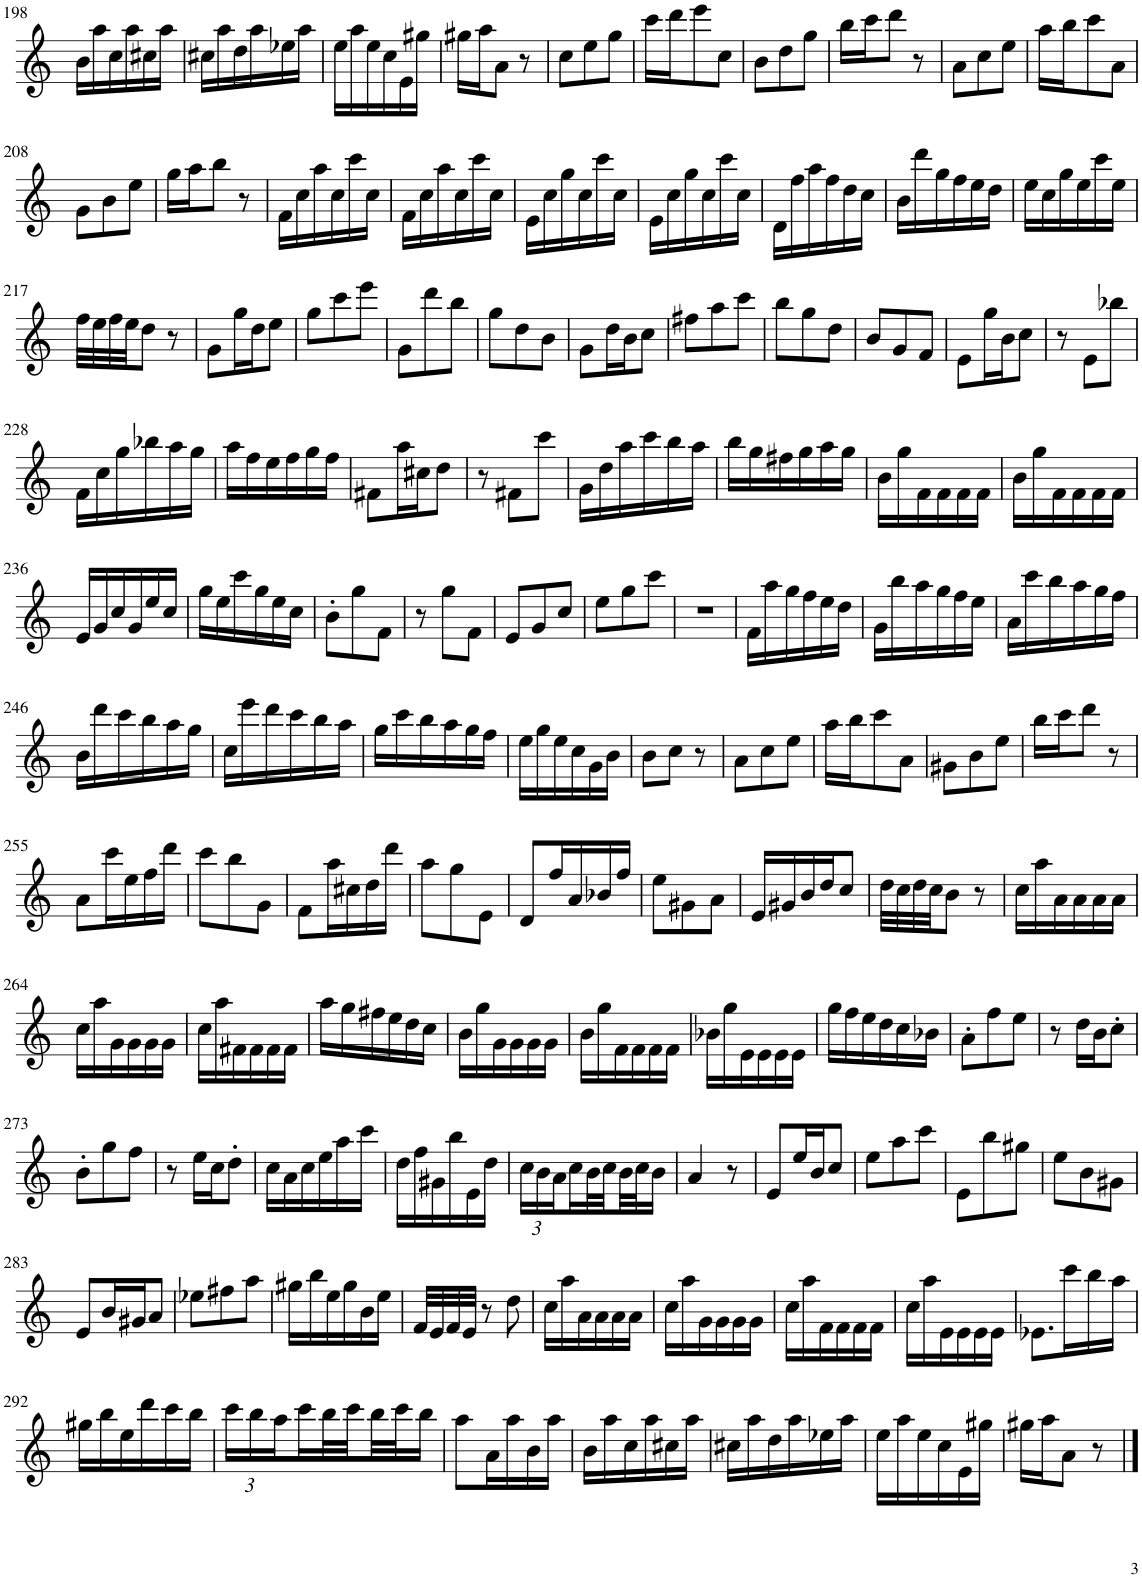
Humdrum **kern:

**kern
*part1
*staff1
*I"Flute
*I'Fl.
!!LO:PB:g=z
*clefG2
*k[]
*M3/8
=198
16b\LL
16aa\
16cc\
16aa\
16cc#X\
16aa\JJ
=199
16cc#X\LL
16aa\
16dd\
16aa\
16ee-X\
16aa\JJ
=200
16ee\LL
16aa\
16ee\
16cc\
16e\
16gg#X\JJ
=201
16gg#X\LL
16aa\J
8a\J
8r
=202
8cc\L
8ee\
8gg\J
=203
16ccc\LL
16ddd\J
8eee\
8cc\J
=204
8b\L
8dd\
8gg\J
=205
16bb\LL
16ccc\J
8ddd\J
8r
=206
8a\L
8cc\
8ee\J
=207
16aa\LL
16bb\J
8ccc\
8a\J
!!LO:LB:g=z
=208
8g\L
8b\
8ee\J
=209
16gg\LL
16aa\J
8bb\J
8r
=210
16f\LL
16cc\
16aa\
16cc\
16ccc\
16cc\JJ
=211
16f\LL
16cc\
16aa\
16cc\
16ccc\
16cc\JJ
=212
16e\LL
16cc\
16gg\
16cc\
16ccc\
16cc\JJ
=213
16e\LL
16cc\
16gg\
16cc\
16ccc\
16cc\JJ
=214
16d\LL
16ff\
16aa\
16ff\
16dd\
16cc\JJ
=215
16b\LL
16ddd\
16gg\
16ff\
16ee\
16dd\JJ
=216
16ee\LL
16cc\
16gg\
16ee\
16ccc\
16ee\JJ
!!LO:LB:g=z
=217
32ff\LLL
32ee\
32ff\
32ee\JJ
8dd\J
8r
=218
8g\L
16gg\L
16dd\J
8ee\J
=219
8gg\L
8ccc\
8eee\J
=220
8g\L
8ddd\
8bb\J
=221
8gg\L
8dd\
8b\J
=222
8g\L
16dd\L
16b\J
8cc\J
=223
8ff#X\L
8aa\
8ccc\J
=224
8bb\L
8gg\
8dd\J
=225
8b/L
8g/
8f/J
=226
8e\L
16gg\L
16b\J
8cc\J
=227
8r
8e\L
8bb-X\J
!!LO:LB:g=z
=228
16f\LL
16cc\
16gg\
16bb-X\
16aa\
16gg\JJ
=229
16aa\LL
16ff\
16ee\
16ff\
16gg\
16ff\JJ
=230
8f#X\L
16aa\L
16cc#X\J
8dd\J
=231
8r
8f#X\L
8ccc\J
=232
16g\LL
16dd\
16aa\
16ccc\
16bb\
16aa\JJ
=233
16bb\LL
16gg\
16ff#X\
16gg\
16aa\
16gg\JJ
=234
16b\LL
16gg\
16f\
16f\
16f\
16f\JJ
=235
16b\LL
16gg\
16f\
16f\
16f\
16f\JJ
!!LO:LB:g=z
=236
16e/LL
16g/
16cc/
16g/
16ee/
16cc/JJ
=237
16gg\LL
16ee\
16ccc\
16gg\
16ee\
16cc\JJ
=238
8b'\L
8gg\
8f\J
=239
8r
8gg\L
8f\J
=240
8e/L
8g/
8cc/J
=241
8ee\L
8gg\
8ccc\J
=242
4.r
=243
16f\LL
16aa\
16gg\
16ff\
16ee\
16dd\JJ
=244
16g\LL
16bb\
16aa\
16gg\
16ff\
16ee\JJ
=245
16a\LL
16ccc\
16bb\
16aa\
16gg\
16ff\JJ
!!LO:LB:g=z
=246
16b\LL
16ddd\
16ccc\
16bb\
16aa\
16gg\JJ
=247
16cc\LL
16eee\
16ddd\
16ccc\
16bb\
16aa\JJ
=248
16gg\LL
16ccc\
16bb\
16aa\
16gg\
16ff\JJ
=249
16ee\LL
16gg\
16ee\
16cc\
16g\
16b\JJ
=250
8b\L
8cc\J
8r
=251
8a\L
8cc\
8ee\J
=252
16aa\LL
16bb\J
8ccc\
8a\J
=253
8g#X\L
8b\
8ee\J
=254
16bb\LL
16ccc\J
8ddd\J
8r
!!LO:LB:g=z
=255
8a\L
16ccc\L
16ee\
16ff\
16ddd\JJ
=256
8ccc\L
8bb\
8g\J
=257
8f\L
16aa\L
16cc#X\
16dd\
16ddd\JJ
=258
8aa\L
8gg\
8e\J
=259
8d/L
16ff/L
16a/
16b-X/
16ff/JJ
=260
8ee\L
8g#X\
8a\J
=261
16e/LL
16g#X/
16b/
16dd/J
8cc/J
=262
32dd\LLL
32cc\
32dd\
32cc\JJ
8b\J
8r
=263
16cc\LL
16aa\
16a\
16a\
16a\
16a\JJ
!!LO:LB:g=z
=264
16cc\LL
16aa\
16g\
16g\
16g\
16g\JJ
=265
16cc\LL
16aa\
16f#X\
16f#\
16f#\
16f#\JJ
=266
16aa\LL
16gg\
16ff#X\
16ee\
16dd\
16cc\JJ
=267
16b\LL
16gg\
16g\
16g\
16g\
16g\JJ
=268
16b\LL
16gg\
16f\
16f\
16f\
16f\JJ
=269
16b-X\LL
16gg\
16e\
16e\
16e\
16e\JJ
=270
16gg\LL
16ff\
16ee\
16dd\
16cc\
16b-X\JJ
=271
8a'\L
8ff\
8ee\J
=272
8r
16dd\LL
16b\J
8cc'\J
!!LO:LB:g=z
=273
8b'\L
8gg\
8ff\J
=274
8r
16ee\LL
16cc\J
8dd'\J
=275
16cc\LL
16a\
16cc\
16ee\
16aa\
16ccc\JJ
=276
16dd\LL
16ff\
16g#X\
16bb\
16e\
16dd\JJ
=277
*Xbrackettup
24cc\LL
24b\
24a\
16cc\
32b\L
32cc\
32b\
32cc\J
16b\JJ
=278
4a/
8r
=279
8e/L
16ee/L
16b/J
8cc/J
=280
8ee\L
8aa\
8ccc\J
=281
8e\L
8bb\
8gg#X\J
=282
8ee\L
8b\
8g#X\J
!!LO:LB:g=z
=283
8e/L
16b/L
16g#X/J
8a/J
=284
8ee-X\L
8ff#X\
8aa\J
=285
16gg#X\LL
16bb\
16ee\
16gg#\
16b\
16ee\JJ
=286
32f/LLL
32e/
32f/
32e/JJJ
8r
8dd\
=287
16cc\LL
16aa\
16a\
16a\
16a\
16a\JJ
=288
16cc\LL
16aa\
16g\
16g\
16g\
16g\JJ
=289
16cc\LL
16aa\
16f\
16f\
16f\
16f\JJ
=290
16cc\LL
16aa\
16e\
16e\
16e\
16e\JJ
=291
8.e-X\L
16ccc\L
16bb\
16aa\JJ
!!LO:LB:g=z
=292
16gg#X\LL
16bb\
16ee\
16ddd\
16ccc\
16bb\JJ
=293
24ccc\LL
24bb\
24aa\
16ccc\
32bb\L
32ccc\
32bb\
32ccc\J
16bb\JJ
=294
8aa\L
16a\L
16aa\
16b\
16aa\JJ
=295
16b\LL
16aa\
16cc\
16aa\
16cc#X\
16aa\JJ
=296
16cc#X\LL
16aa\
16dd\
16aa\
16ee-X\
16aa\JJ
=297
16ee\LL
16aa\
16ee\
16cc\
16e\
16gg#X\JJ
=298
16gg#X\LL
16aa\J
8a\J
8r
==
*-
